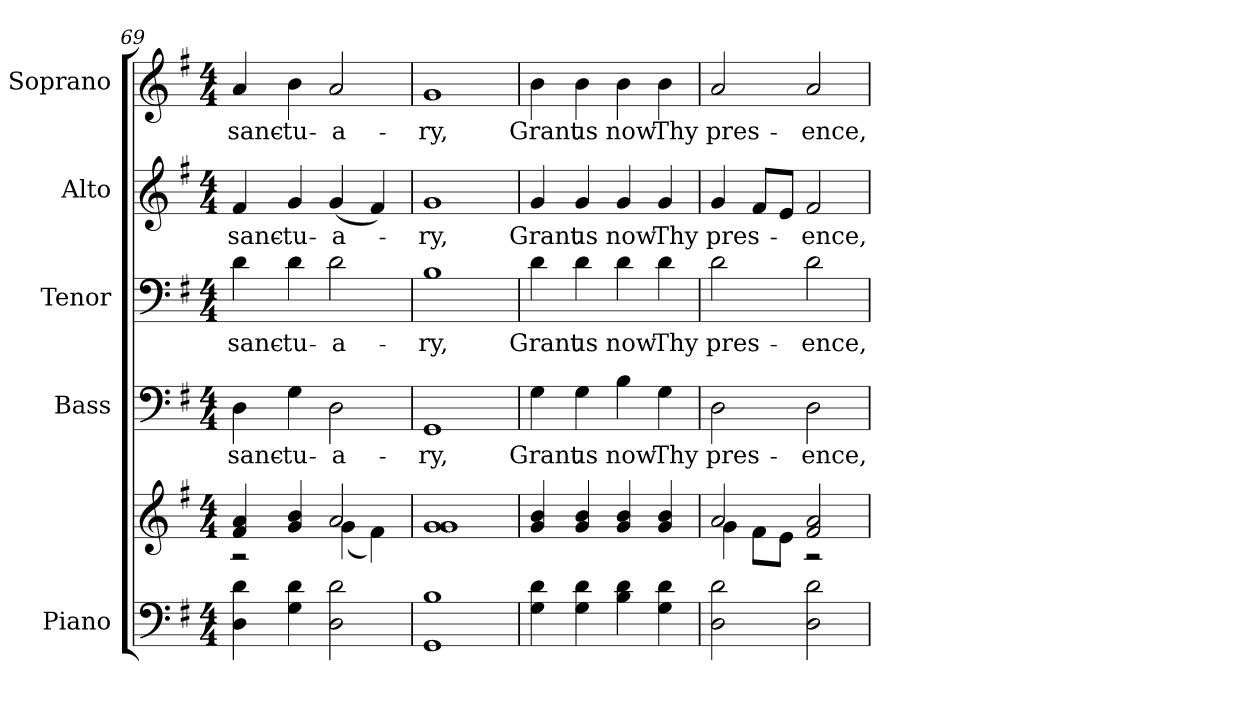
**kern	**kern	**kern	**text	**kern	**text	**kern	**text	**kern	**text
*part5	*part5	*part4	*part4	*part3	*part3	*part2	*part2	*part1	*part1
*staff6	*staff5	*staff4	*staff4	*staff3	*staff3	*staff2	*staff2	*staff1	*staff1
*I"Piano	*	*I"Bass	*	*I"Tenor	*	*I"Alto	*	*I"Soprano	*
*I'Pno.	*	*I'B.	*	*I'T.	*	*I'A.	*	*I'S.	*
*clefF4	*clefG2	*clefF4	*	*clefF4	*	*clefG2	*	*clefG2	*
*k[f#]	*k[f#]	*k[f#]	*	*k[f#]	*	*k[f#]	*	*k[f#]	*
*G:	*G:	*G:	*	*G:	*	*G:	*	*G:	*
*M4/4	*M4/4	*M4/4	*	*M4/4	*	*M4/4	*	*M4/4	*
=69	=69	=69	=69	=69	=69	=69	=69	=69	=69
*	*^	*	*	*	*	*	*	*	*
!	!	!	!	!LO:LY:b:color=#000000	!	!	!	!	!	!
!	!	!	!	!	!	!LO:LY:b:color=#000000	!	!	!	!
!	!	!	!	!	!	!	!	!LO:LY:b:color=#000000	!	!
!	!	!	!	!	!	!	!	!	!	!LO:LY:b:color=#000000
4Di\ 4di	4f#i/ 4ai	2r	4Di\	sanc-	4di\	sanc-	4f#i/	sanc-	4ai/	sanc-
!	!	!	!	!LO:LY:b:color=#000000	!	!	!	!	!	!
!	!	!	!	!	!	!LO:LY:b:color=#000000	!	!	!	!
!	!	!	!	!	!	!	!	!LO:LY:b:color=#000000	!	!
!	!	!	!	!	!	!	!	!	!	!LO:LY:b:color=#000000
4Gi\ 4di	4gi/ 4bi	.	4Gi\	-tu-	4di\	-tu-	4gi/	-tu-	4bi\	-tu-
!	!	!	!	!LO:LY:b:color=#000000	!	!	!	!	!	!
!	!	!	!	!	!	!LO:LY:b:color=#000000	!	!	!	!
!	!	!	!	!	!	!	!	!LO:LY:b:color=#000000	!	!
!	!	!	!	!	!	!	!	!	!	!LO:LY:b:color=#000000
2Di\ 2di	2ai/	(4gi\	2Di\	-a-	2di\	-a-	(4gi/	-a-	2ai/	-a-
.	.	4f#i\)	.	.	.	.	4f#i/)	.	.	.
*	*v	*v	*	*	*	*	*	*	*	*
!!LO:PB:g=z
=70	=70	=70	=70	=70	=70	=70	=70	=70	=70
*	*^	*	*	*	*	*	*	*	*
!	!	!	!	!LO:LY:b:color=#000000	!	!	!	!	!	!
*	*v	*v	*	*	*	*	*	*	*	*
*	*^	*	*	*	*	*	*	*	*
!	!	!	!	!	!	!LO:LY:b:color=#000000	!	!	!	!
*	*v	*v	*	*	*	*	*	*	*	*
*	*^	*	*	*	*	*	*	*	*
!	!	!	!	!	!	!	!	!LO:LY:b:color=#000000	!	!
*	*v	*v	*	*	*	*	*	*	*	*
*	*^	*	*	*	*	*	*	*	*
!	!	!	!	!	!	!	!	!	!	!LO:LY:b:color=#000000
*	*v	*v	*	*	*	*	*	*	*	*
1GGi 1Bi	1gi 1gi	1GGi	-ry,	1Bi	-ry,	1gi	-ry,	1gi	-ry,
=71	=71	=71	=71	=71	=71	=71	=71	=71	=71
!	!	!	!LO:LY:b:color=#000000	!	!	!	!	!	!
!	!	!	!	!	!LO:LY:b:color=#000000	!	!	!	!
!	!	!	!	!	!	!	!LO:LY:b:color=#000000	!	!
!	!	!	!	!	!	!	!	!	!LO:LY:b:color=#000000
4Gi\ 4di	4gi/ 4bi	4Gi\	Grant	4di\	Grant	4gi/	Grant	4bi\	Grant
!	!	!	!LO:LY:b:color=#000000	!	!	!	!	!	!
!	!	!	!	!	!LO:LY:b:color=#000000	!	!	!	!
!	!	!	!	!	!	!	!LO:LY:b:color=#000000	!	!
!	!	!	!	!	!	!	!	!	!LO:LY:b:color=#000000
4Gi\ 4di	4gi/ 4bi	4Gi\	us	4di\	us	4gi/	us	4bi\	us
!	!	!	!LO:LY:b:color=#000000	!	!	!	!	!	!
!	!	!	!	!	!LO:LY:b:color=#000000	!	!	!	!
!	!	!	!	!	!	!	!LO:LY:b:color=#000000	!	!
!	!	!	!	!	!	!	!	!	!LO:LY:b:color=#000000
4Bi\ 4di	4gi/ 4bi	4Bi\	now	4di\	now	4gi/	now	4bi\	now
!	!	!	!LO:LY:b:color=#000000	!	!	!	!	!	!
!	!	!	!	!	!LO:LY:b:color=#000000	!	!	!	!
!	!	!	!	!	!	!	!LO:LY:b:color=#000000	!	!
!	!	!	!	!	!	!	!	!	!LO:LY:b:color=#000000
4Gi\ 4di	4gi/ 4bi	4Gi\	Thy	4di\	Thy	4gi/	Thy	4bi\	Thy
=72	=72	=72	=72	=72	=72	=72	=72	=72	=72
*	*^	*	*	*	*	*	*	*	*
!	!	!	!	!LO:LY:b:color=#000000	!	!	!	!	!	!
!	!	!	!	!	!	!LO:LY:b:color=#000000	!	!	!	!
!	!	!	!	!	!	!	!	!LO:LY:b:color=#000000	!	!
!	!	!	!	!	!	!	!	!	!	!LO:LY:b:color=#000000
2Di\ 2di	2ai/	4gi\	2Di\	pres-	2di\	pres-	4gi/	pres-	2ai/	pres-
.	.	8f#i\L	.	.	.	.	8f#i/L	.	.	.
.	.	8ei\J	.	.	.	.	8ei/J	.	.	.
!	!	!	!	!LO:LY:b:color=#000000	!	!	!	!	!	!
!	!	!	!	!	!	!LO:LY:b:color=#000000	!	!	!	!
!	!	!	!	!	!	!	!	!LO:LY:b:color=#000000	!	!
!	!	!	!	!	!	!	!	!	!	!LO:LY:b:color=#000000
2Di\ 2di	2f#i/ 2ai	2r	2Di\	-ence,	2di\	-ence,	2f#i/	-ence,	2ai/	-ence,
*	*v	*v	*	*	*	*	*	*	*	*
=	=	=	=	=	=	=	=	=	=
*-	*-	*-	*-	*-	*-	*-	*-	*-	*-
